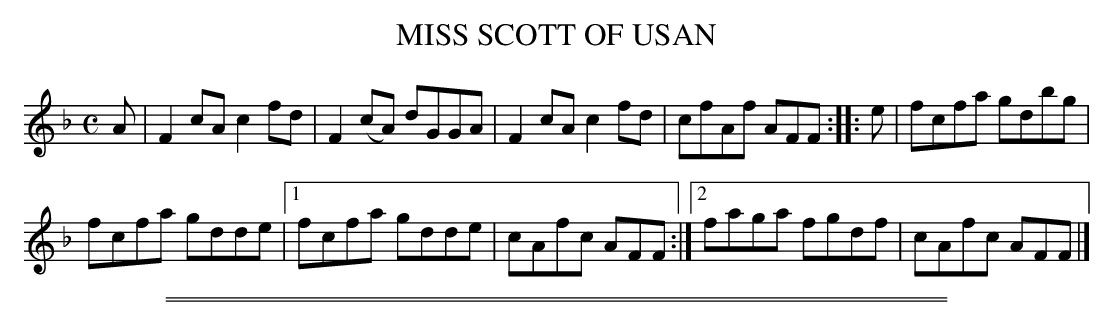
X:1
T: MISS SCOTT OF USAN
M: C
L: 1/8
K: F
A |\
F2cA c2fd | F2(cA) dGGA |\
F2cA c2fd | cfAf AFF ::\
e |\
fcfa gdbg |
fcfa gdde |\
[1 fcfa gdde | cAfc AFF :|\
[2 faga fgdf | cAfc AFF |]
